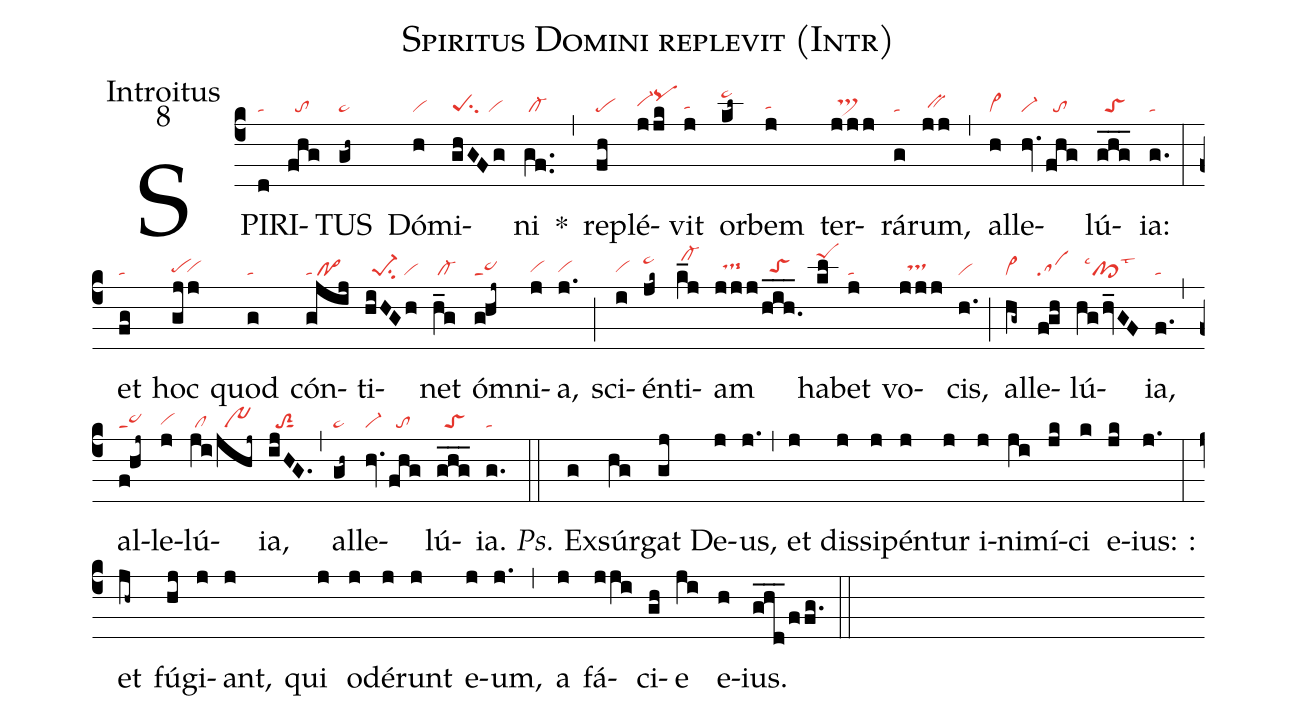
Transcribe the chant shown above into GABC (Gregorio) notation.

name:Spiritus Domini replevit (Intr);
office-part:Introitus;
mode:8;
nabc-lines:1;
%%
(c4)SPI(d|ta)RI(fhg|//to)TUS(gh~|pe~) Dó(h|vi)mi(ghGFg|peSsu2/vi)ni(gf..|/cl-) *(,)
re(fh|pe)plé(jjk|vi-hhpqhj)vit(j|tahg) or(kl~|pe~hk)bem(j|tahg) ter(jjj|//ts>hh)rá(g|ta)rum,(jj|/bvhg) (,)
al(h|vi>)le(hv.|vi-|/fhg|//to)lú(ghg___|//toS)ia:(g.|ta) (:)
et(fg|ta) hoc(gjj|pehg`vihg) quod(g|ta) cón(gjij|ta/po>)ti(hiHGh|//pe-1su2/vi)net(h_g|/cl-)
óm(g!hj~|sa~)ni(j|vihg)a,(j.|vihg) (;)
sci(i|vihg)én(jk~|pe~hj)ti(k_j|/cl-hk)am(jjj|//ts-hh|/hih.___|//toShg) ha(kl|peShl)bet(j|ta) vo(jjj|//tshh)cis,(h.|vi) (;)
al(hg~|cl~)le(f!gh|sa)lú(hg/hv_GF|//pf>lsc1lst3)ia,(f.|ta) (,)
al(f!hj~|sa~)le(j|vihg)lú(ji|/cl|/jhj~|//po~)ia,(ijHG.|//toS2sut1) (,)
al(gh~|pe~)le(hv.|vi-|/fhg|//to)lú(ghg___|//toS)ia.(g.|ta) (::)

<i>Ps.</i> Ex(g)súr(hg)gat(gj) De(j)us,(j.) (,)
et(j) dis(j)si(j)pén(j)tur(j) i(j)ni(ji)mí(jk)ci(k) e(jk)ius:(j.) :(:)
et(jh~) fú(hj)gi(j)ant,(j) qui(j) o(j)dé(j)runt(j) e(j)um,(j.) (,)
a(j) fá(jji)ci(gh)e(ji) e(h)ius.(ghd___/ffg.) (::)
